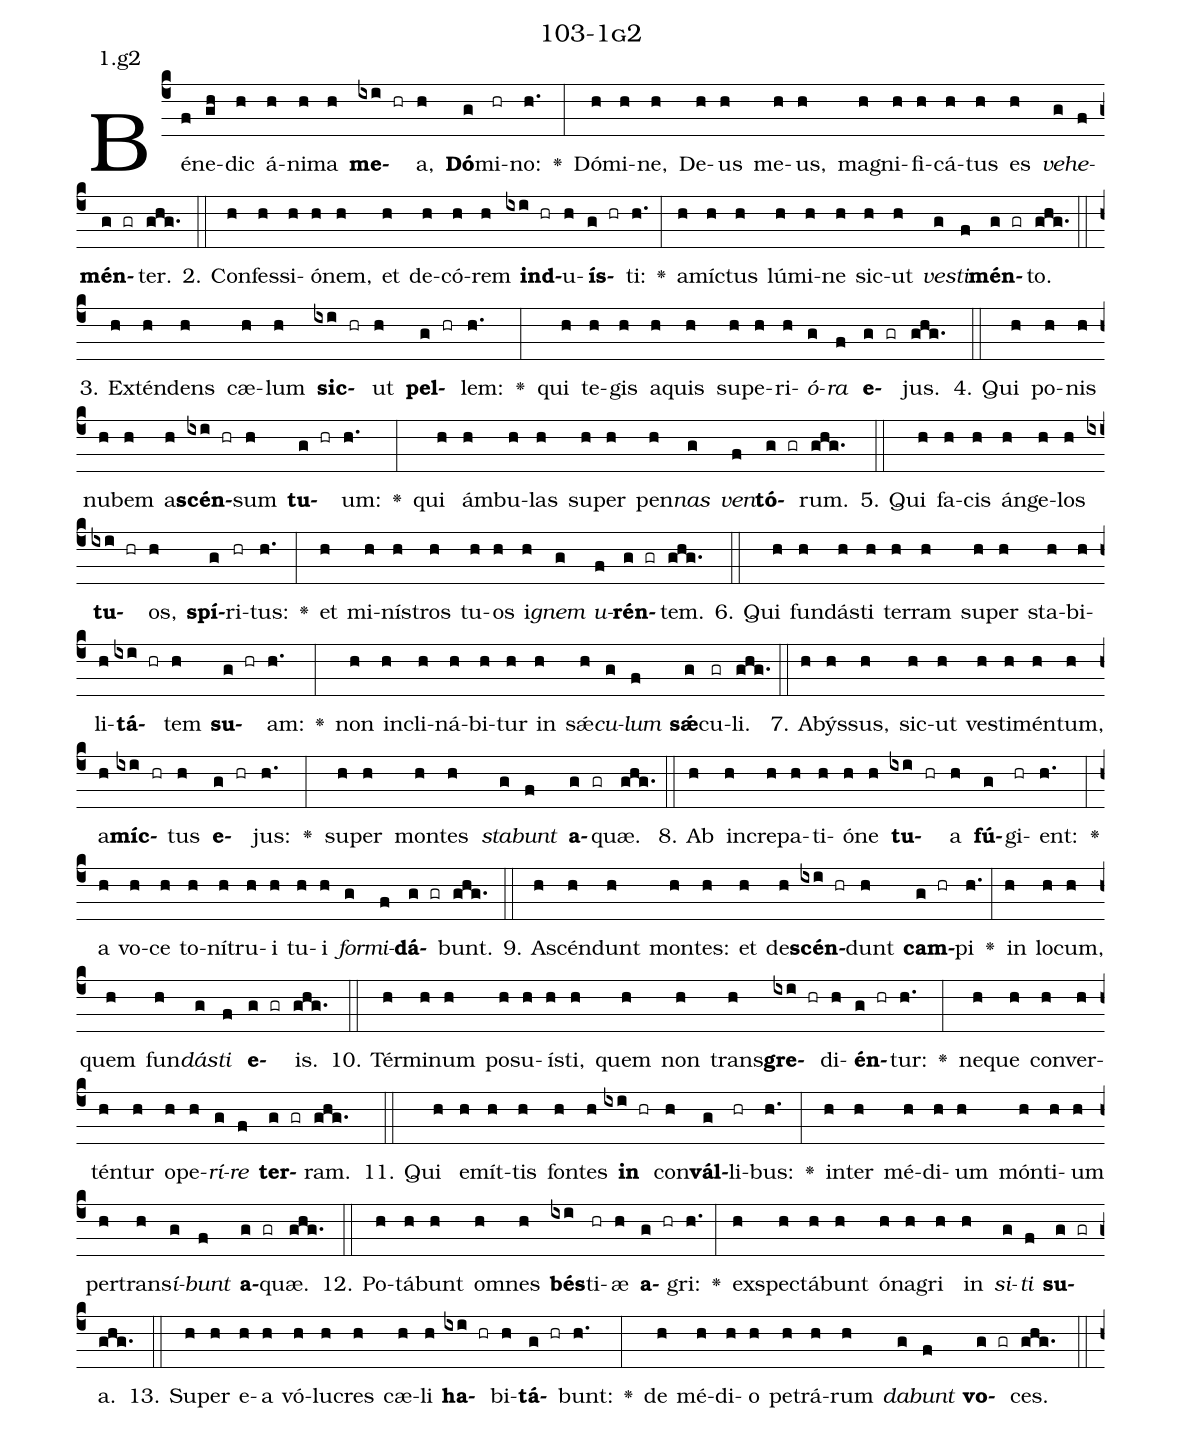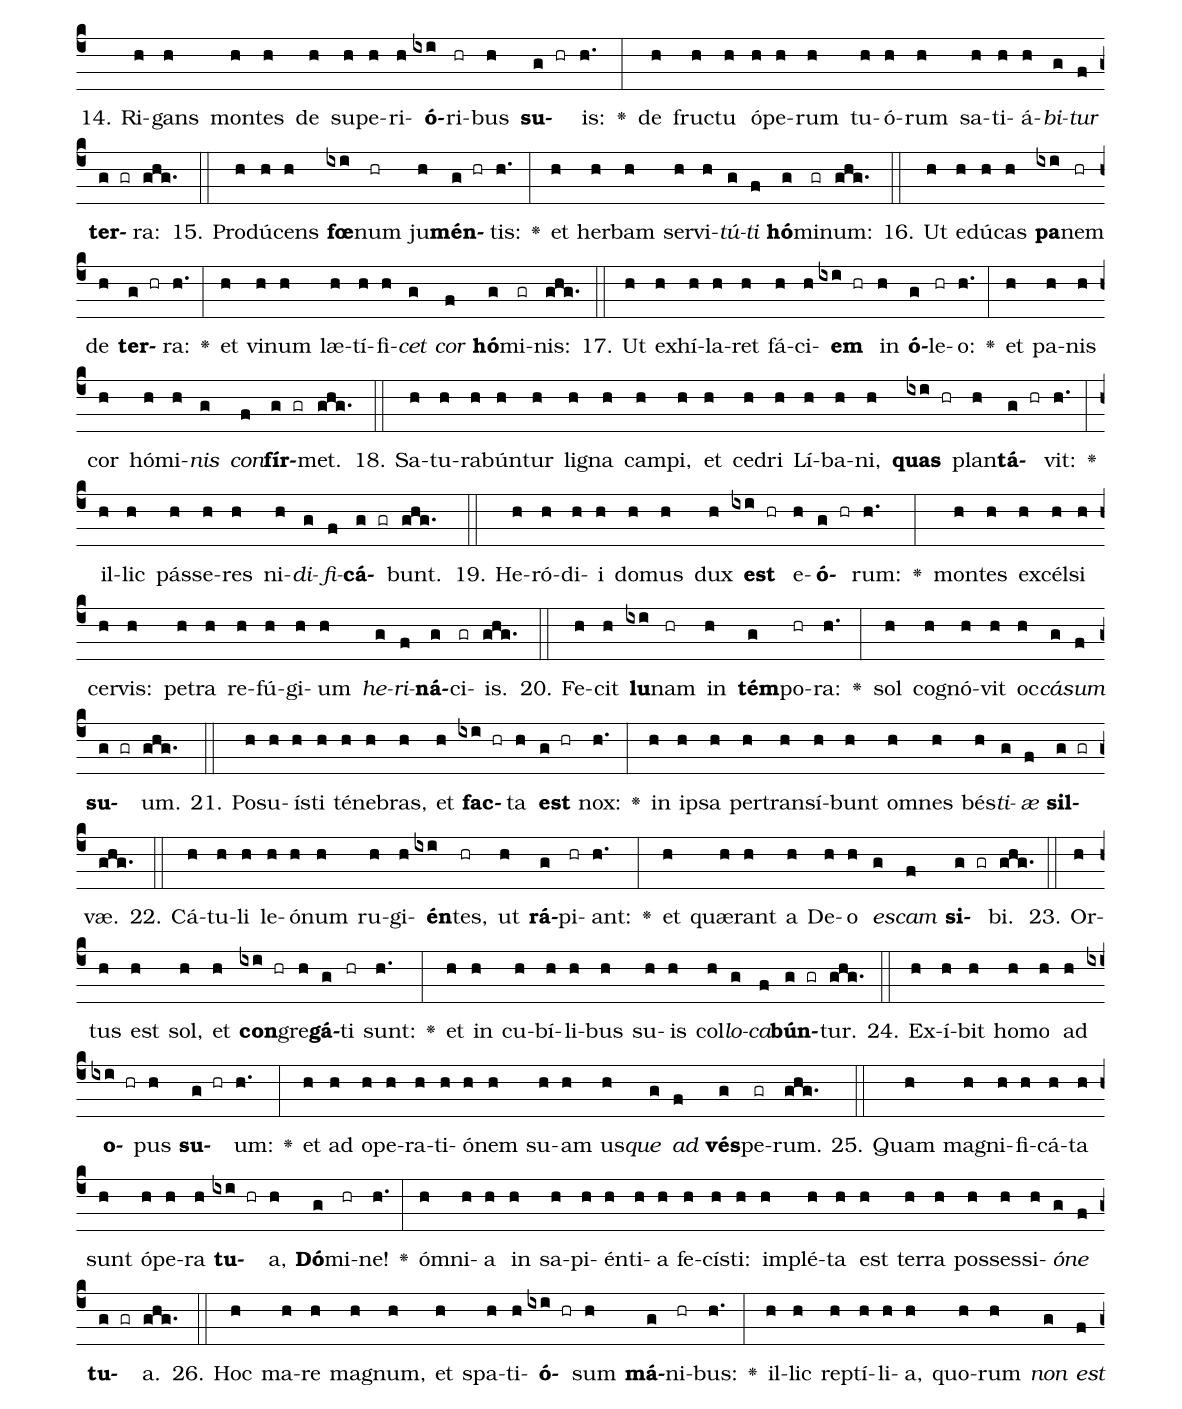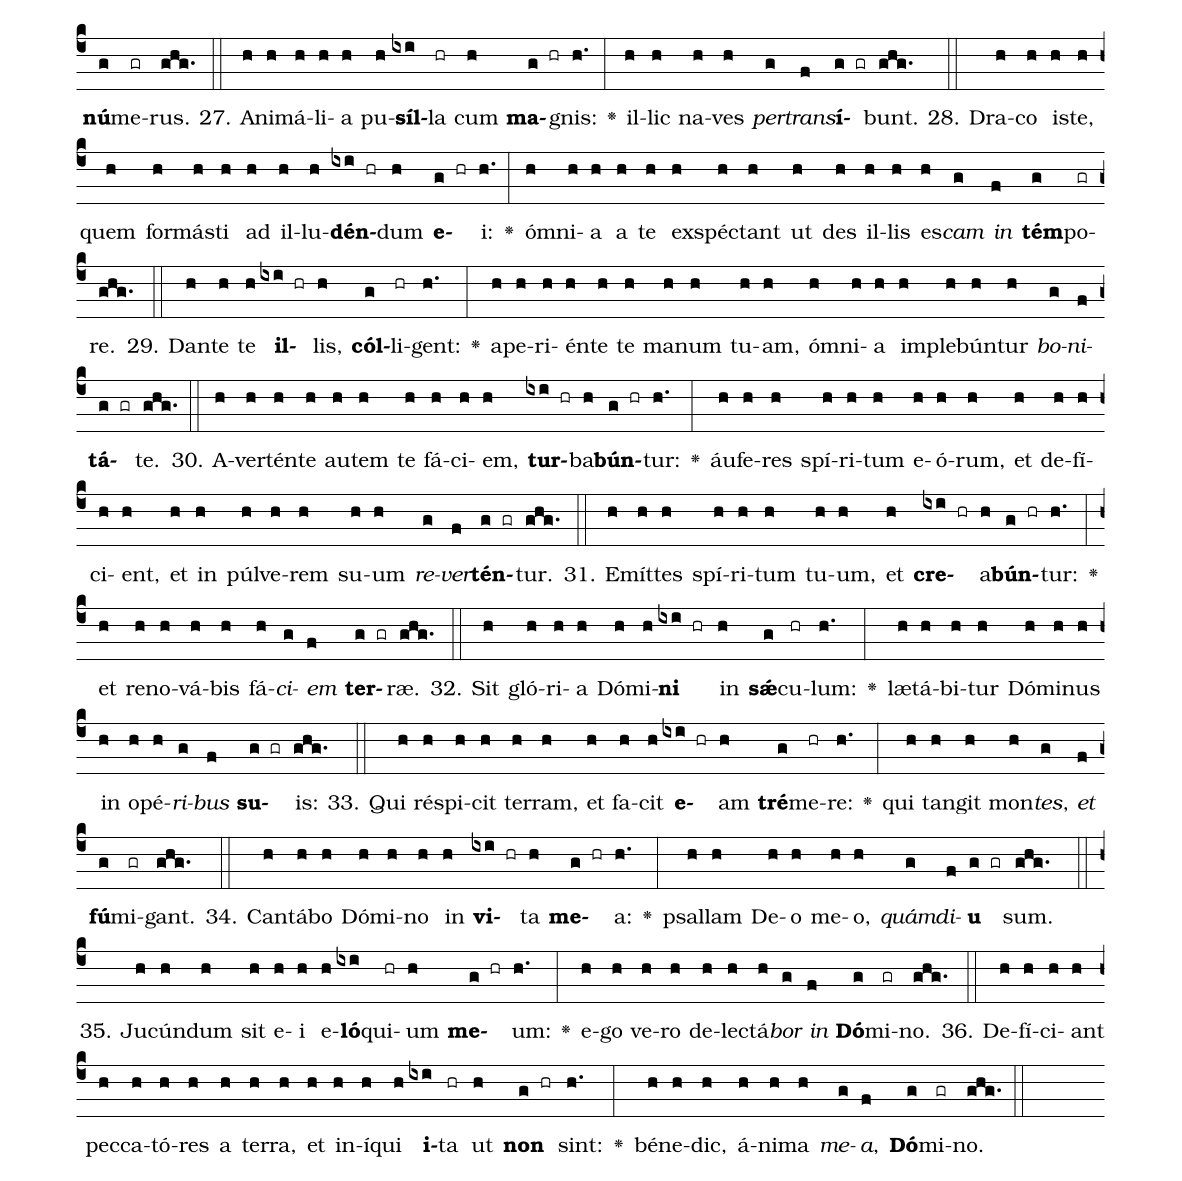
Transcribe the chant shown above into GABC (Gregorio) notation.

name: 103-1g2;
annotation: 1.g2;
%%
(c4)Bé(f)ne(gh)dic(h) á(h)ni(h)ma(h) <b>me</b>(ixi hr)a,(h) <b>Dó</b>(g)mi(hr)no:(h.) <v>\greheightstar</v>(:) Dó(h)mi(h)ne,(h) De(h)us(h) me(h)us,(h) ma(h)gni(h)fi(h)cá(h)tus(h) es(h) <i>ve</i>(g)<i>he</i>(f)<b>mén</b>(g gr)ter.(ghg.) (::)
2. Con(h)fes(h)si(h)ó(h)nem,(h) et(h) de(h)có(h)rem(h) <b>ind</b>(ixi hr)u(h)<b>ís</b>(g hr)ti:(h.) <v>\greheightstar</v>(:) a(h)míc(h)tus(h) lú(h)mi(h)ne(h) sic(h)ut(h) <i>ves</i>(g)<i>ti</i>(f)<b>mén</b>(g gr)to.(ghg.) (::)
3. Ex(h)tén(h)dens(h) cæ(h)lum(h) <b>sic</b>(ixi hr)ut(h) <b>pel</b>(g hr)lem:(h.) <v>\greheightstar</v>(:) qui(h) te(h)gis(h) a(h)quis(h) su(h)pe(h)ri(h)<i>ó</i>(g)<i>ra</i>(f) <b>e</b>(g gr)jus.(ghg.) (::)
4. Qui(h) po(h)nis(h) nu(h)bem(h) a(h)<b>scén</b>(ixi hr)sum(h) <b>tu</b>(g hr)um:(h.) <v>\greheightstar</v>(:) qui(h) ám(h)bu(h)las(h) su(h)per(h) pen(h)<i>nas</i>(g) <i>ven</i>(f)<b>tó</b>(g gr)rum.(ghg.) (::)
5. Qui(h) fa(h)cis(h) án(h)ge(h)los(h) <b>tu</b>(ixi hr)os,(h) <b>spí</b>(g)ri(hr)tus:(h.) <v>\greheightstar</v>(:) et(h) mi(h)nís(h)tros(h) tu(h)os(h) i(h)<i>gnem</i>(g) <i>u</i>(f)<b>rén</b>(g gr)tem.(ghg.) (::)
6. Qui(h) fun(h)dás(h)ti(h) ter(h)ram(h) su(h)per(h) sta(h)bi(h)li(h)<b>tá</b>(ixi hr)tem(h) <b>su</b>(g hr)am:(h.) <v>\greheightstar</v>(:) non(h) in(h)cli(h)ná(h)bi(h)tur(h) in(h) sǽ(h)<i>cu</i>(g)<i>lum</i>(f) <b>sǽ</b>(g)cu(gr)li.(ghg.) (::)
7. A(h)býs(h)sus,(h) sic(h)ut(h) ves(h)ti(h)mén(h)tum,(h) a(h)<b>míc</b>(ixi hr)tus(h) <b>e</b>(g hr)jus:(h.) <v>\greheightstar</v>(:) su(h)per(h) mon(h)tes(h) <i>sta</i>(g)<i>bunt</i>(f) <b>a</b>(g gr)quæ.(ghg.) (::)
8. Ab(h) in(h)cre(h)pa(h)ti(h)ó(h)ne(h) <b>tu</b>(ixi hr)a(h) <b>fú</b>(g)gi(hr)ent:(h.) <v>\greheightstar</v>(:) a(h) vo(h)ce(h) to(h)ní(h)tru(h)i(h) tu(h)i(h) <i>for</i>(g)<i>mi</i>(f)<b>dá</b>(g gr)bunt.(ghg.) (::)
9. A(h)scén(h)dunt(h) mon(h)tes:(h) et(h) de(h)<b>scén</b>(ixi hr)dunt(h) <b>cam</b>(g hr)pi(h.) <v>\greheightstar</v>(:) in(h) lo(h)cum,(h) quem(h) fun(h)<i>dás</i>(g)<i>ti</i>(f) <b>e</b>(g gr)is.(ghg.) (::)
10. Tér(h)mi(h)num(h) po(h)su(h)ís(h)ti,(h) quem(h) non(h) trans(h)<b>gre</b>(ixi hr)di(h)<b>én</b>(g hr)tur:(h.) <v>\greheightstar</v>(:) ne(h)que(h) con(h)ver(h)tén(h)tur(h) o(h)pe(h)<i>rí</i>(g)<i>re</i>(f) <b>ter</b>(g gr)ram.(ghg.) (::)
11. Qui(h) e(h)mít(h)tis(h) fon(h)tes(h) <b>in</b>(ixi hr) con(h)<b>vál</b>(g)li(hr)bus:(h.) <v>\greheightstar</v>(:) in(h)ter(h) mé(h)di(h)um(h) món(h)ti(h)um(h) per(h)trans(h)<i>í</i>(g)<i>bunt</i>(f) <b>a</b>(g gr)quæ.(ghg.) (::)
12. Po(h)tá(h)bunt(h) om(h)nes(h) <b>bés</b>(ixi)ti(hr)æ(h) <b>a</b>(g hr)gri:(h.) <v>\greheightstar</v>(:) ex(h)spec(h)tá(h)bunt(h) ó(h)na(h)gri(h) in(h) <i>si</i>(g)<i>ti</i>(f) <b>su</b>(g gr)a.(ghg.) (::)
13. Su(h)per(h) e(h)a(h) vó(h)lu(h)cres(h) cæ(h)li(h) <b>ha</b>(ixi hr)bi(h)<b>tá</b>(g hr)bunt:(h.) <v>\greheightstar</v>(:) de(h) mé(h)di(h)o(h) pe(h)trá(h)rum(h) <i>da</i>(g)<i>bunt</i>(f) <b>vo</b>(g gr)ces.(ghg.) (::)
14. Ri(h)gans(h) mon(h)tes(h) de(h) su(h)pe(h)ri(h)<b>ó</b>(ixi)ri(hr)bus(h) <b>su</b>(g hr)is:(h.) <v>\greheightstar</v>(:) de(h) fruc(h)tu(h) ó(h)pe(h)rum(h) tu(h)ó(h)rum(h) sa(h)ti(h)á(h)<i>bi</i>(g)<i>tur</i>(f) <b>ter</b>(g gr)ra:(ghg.) (::)
15. Pro(h)dú(h)cens(h) <b>fœ</b>(ixi)num(hr) ju(h)<b>mén</b>(g hr)tis:(h.) <v>\greheightstar</v>(:) et(h) her(h)bam(h) ser(h)vi(h)<i>tú</i>(g)<i>ti</i>(f) <b>hó</b>(g)mi(gr)num:(ghg.) (::)
16. Ut(h) e(h)dú(h)cas(h) <b>pa</b>(ixi)nem(hr) de(h) <b>ter</b>(g hr)ra:(h.) <v>\greheightstar</v>(:) et(h) vi(h)num(h) læ(h)tí(h)fi(h)<i>cet</i>(g) <i>cor</i>(f) <b>hó</b>(g)mi(gr)nis:(ghg.) (::)
17. Ut(h) ex(h)hí(h)la(h)ret(h) fá(h)ci(h)<b>em</b>(ixi hr) in(h) <b>ó</b>(g)le(hr)o:(h.) <v>\greheightstar</v>(:) et(h) pa(h)nis(h) cor(h) hó(h)mi(h)<i>nis</i>(g) <i>con</i>(f)<b>fír</b>(g gr)met.(ghg.) (::)
18. Sa(h)tu(h)ra(h)bún(h)tur(h) li(h)gna(h) cam(h)pi,(h) et(h) ce(h)dri(h) Lí(h)ba(h)ni,(h) <b>quas</b>(ixi hr) plan(h)<b>tá</b>(g hr)vit:(h.) <v>\greheightstar</v>(:) il(h)lic(h) pás(h)se(h)res(h) ni(h)<i>di</i>(g)<i>fi</i>(f)<b>cá</b>(g gr)bunt.(ghg.) (::)
19. He(h)ró(h)di(h)i(h) do(h)mus(h) dux(h) <b>est</b>(ixi hr) e(h)<b>ó</b>(g hr)rum:(h.) <v>\greheightstar</v>(:) mon(h)tes(h) ex(h)cél(h)si(h) cer(h)vis:(h) pe(h)tra(h) re(h)fú(h)gi(h)um(h) <i>he</i>(g)<i>ri</i>(f)<b>ná</b>(g)ci(gr)is.(ghg.) (::)
20. Fe(h)cit(h) <b>lu</b>(ixi)nam(hr) in(h) <b>tém</b>(g)po(hr)ra:(h.) <v>\greheightstar</v>(:) sol(h) co(h)gnó(h)vit(h) oc(h)<i>cá</i>(g)<i>sum</i>(f) <b>su</b>(g gr)um.(ghg.) (::)
21. Po(h)su(h)ís(h)ti(h) té(h)ne(h)bras,(h) et(h) <b>fac</b>(ixi hr)ta(h) <b>est</b>(g hr) nox:(h.) <v>\greheightstar</v>(:) in(h) ip(h)sa(h) per(h)trans(h)í(h)bunt(h) om(h)nes(h) bés(h)<i>ti</i>(g)<i>æ</i>(f) <b>sil</b>(g gr)væ.(ghg.) (::)
22. Cá(h)tu(h)li(h) le(h)ó(h)num(h) ru(h)gi(h)<b>én</b>(ixi)tes,(hr) ut(h) <b>rá</b>(g)pi(hr)ant:(h.) <v>\greheightstar</v>(:) et(h) quæ(h)rant(h) a(h) De(h)o(h) <i>es</i>(g)<i>cam</i>(f) <b>si</b>(g gr)bi.(ghg.) (::)
23. Or(h)tus(h) est(h) sol,(h) et(h) <b>con</b>(ixi hr)gre(h)<b>gá</b>(g)ti(hr) sunt:(h.) <v>\greheightstar</v>(:) et(h) in(h) cu(h)bí(h)li(h)bus(h) su(h)is(h) col(h)<i>lo</i>(g)<i>ca</i>(f)<b>bún</b>(g gr)tur.(ghg.) (::)
24. Ex(h)í(h)bit(h) ho(h)mo(h) ad(h) <b>o</b>(ixi hr)pus(h) <b>su</b>(g hr)um:(h.) <v>\greheightstar</v>(:) et(h) ad(h) o(h)pe(h)ra(h)ti(h)ó(h)nem(h) su(h)am(h) us(h)<i>que</i>(g) <i>ad</i>(f) <b>vés</b>(g)pe(gr)rum.(ghg.) (::)
25. Quam(h) ma(h)gni(h)fi(h)cá(h)ta(h) sunt(h) ó(h)pe(h)ra(h) <b>tu</b>(ixi hr)a,(h) <b>Dó</b>(g)mi(hr)ne!(h.) <v>\greheightstar</v>(:) óm(h)ni(h)a(h) in(h) sa(h)pi(h)én(h)ti(h)a(h) fe(h)cís(h)ti:(h) im(h)plé(h)ta(h) est(h) ter(h)ra(h) pos(h)ses(h)si(h)<i>ó</i>(g)<i>ne</i>(f) <b>tu</b>(g gr)a.(ghg.) (::)
26. Hoc(h) ma(h)re(h) ma(h)gnum,(h) et(h) spa(h)ti(h)<b>ó</b>(ixi hr)sum(h) <b>má</b>(g)ni(hr)bus:(h.) <v>\greheightstar</v>(:) il(h)lic(h) rep(h)tí(h)li(h)a,(h) quo(h)rum(h) <i>non</i>(g) <i>est</i>(f) <b>nú</b>(g)me(gr)rus.(ghg.) (::)
27. A(h)ni(h)má(h)li(h)a(h) pu(h)<b>síl</b>(ixi)la(hr) cum(h) <b>ma</b>(g hr)gnis:(h.) <v>\greheightstar</v>(:) il(h)lic(h) na(h)ves(h) <i>per</i>(g)<i>trans</i>(f)<b>í</b>(g gr)bunt.(ghg.) (::)
28. Dra(h)co(h) is(h)te,(h) quem(h) for(h)más(h)ti(h) ad(h) il(h)lu(h)<b>dén</b>(ixi hr)dum(h) <b>e</b>(g hr)i:(h.) <v>\greheightstar</v>(:) óm(h)ni(h)a(h) a(h) te(h) ex(h)spéc(h)tant(h) ut(h) des(h) il(h)lis(h) es(h)<i>cam</i>(g) <i>in</i>(f) <b>tém</b>(g)po(gr)re.(ghg.) (::)
29. Dan(h)te(h) te(h) <b>il</b>(ixi hr)lis,(h) <b>cól</b>(g)li(hr)gent:(h.) <v>\greheightstar</v>(:) a(h)pe(h)ri(h)én(h)te(h) te(h) ma(h)num(h) tu(h)am,(h) óm(h)ni(h)a(h) im(h)ple(h)bún(h)tur(h) <i>bo</i>(g)<i>ni</i>(f)<b>tá</b>(g gr)te.(ghg.) (::)
30. A(h)ver(h)tén(h)te(h) au(h)tem(h) te(h) fá(h)ci(h)em,(h) <b>tur</b>(ixi hr)ba(h)<b>bún</b>(g hr)tur:(h.) <v>\greheightstar</v>(:) áu(h)fe(h)res(h) spí(h)ri(h)tum(h) e(h)ó(h)rum,(h) et(h) de(h)fí(h)ci(h)ent,(h) et(h) in(h) púl(h)ve(h)rem(h) su(h)um(h) <i>re</i>(g)<i>ver</i>(f)<b>tén</b>(g gr)tur.(ghg.) (::)
31. E(h)mít(h)tes(h) spí(h)ri(h)tum(h) tu(h)um,(h) et(h) <b>cre</b>(ixi hr)a(h)<b>bún</b>(g hr)tur:(h.) <v>\greheightstar</v>(:) et(h) re(h)no(h)vá(h)bis(h) fá(h)<i>ci</i>(g)<i>em</i>(f) <b>ter</b>(g gr)ræ.(ghg.) (::)
32. Sit(h) gló(h)ri(h)a(h) Dó(h)mi(h)<b>ni</b>(ixi hr) in(h) <b>sǽ</b>(g)cu(hr)lum:(h.) <v>\greheightstar</v>(:) læ(h)tá(h)bi(h)tur(h) Dó(h)mi(h)nus(h) in(h) o(h)pé(h)<i>ri</i>(g)<i>bus</i>(f) <b>su</b>(g gr)is:(ghg.) (::)
33. Qui(h) ré(h)spi(h)cit(h) ter(h)ram,(h) et(h) fa(h)cit(h) <b>e</b>(ixi hr)am(h) <b>tré</b>(g)me(hr)re:(h.) <v>\greheightstar</v>(:) qui(h) tan(h)git(h) mon(h)<i>tes</i>,(g) <i>et</i>(f) <b>fú</b>(g)mi(gr)gant.(ghg.) (::)
34. Can(h)tá(h)bo(h) Dó(h)mi(h)no(h) in(h) <b>vi</b>(ixi hr)ta(h) <b>me</b>(g hr)a:(h.) <v>\greheightstar</v>(:) psal(h)lam(h) De(h)o(h) me(h)o,(h) <i>quám</i>(g)<i>di</i>(f)<b>u</b>(g gr) sum.(ghg.) (::)
35. Ju(h)cún(h)dum(h) sit(h) e(h)i(h) e(h)<b>ló</b>(ixi)qui(hr)um(h) <b>me</b>(g hr)um:(h.) <v>\greheightstar</v>(:) e(h)go(h) ve(h)ro(h) de(h)lec(h)tá(h)<i>bor</i>(g) <i>in</i>(f) <b>Dó</b>(g)mi(gr)no.(ghg.) (::)
36. De(h)fí(h)ci(h)ant(h) pec(h)ca(h)tó(h)res(h) a(h) ter(h)ra,(h) et(h) in(h)í(h)qui(h) <b>i</b>(ixi)ta(hr) ut(h) <b>non</b>(g hr) sint:(h.) <v>\greheightstar</v>(:) bé(h)ne(h)dic,(h) á(h)ni(h)ma(h) <i>me</i>(g)<i>a</i>,(f) <b>Dó</b>(g)mi(gr)no.(ghg.) (::)
